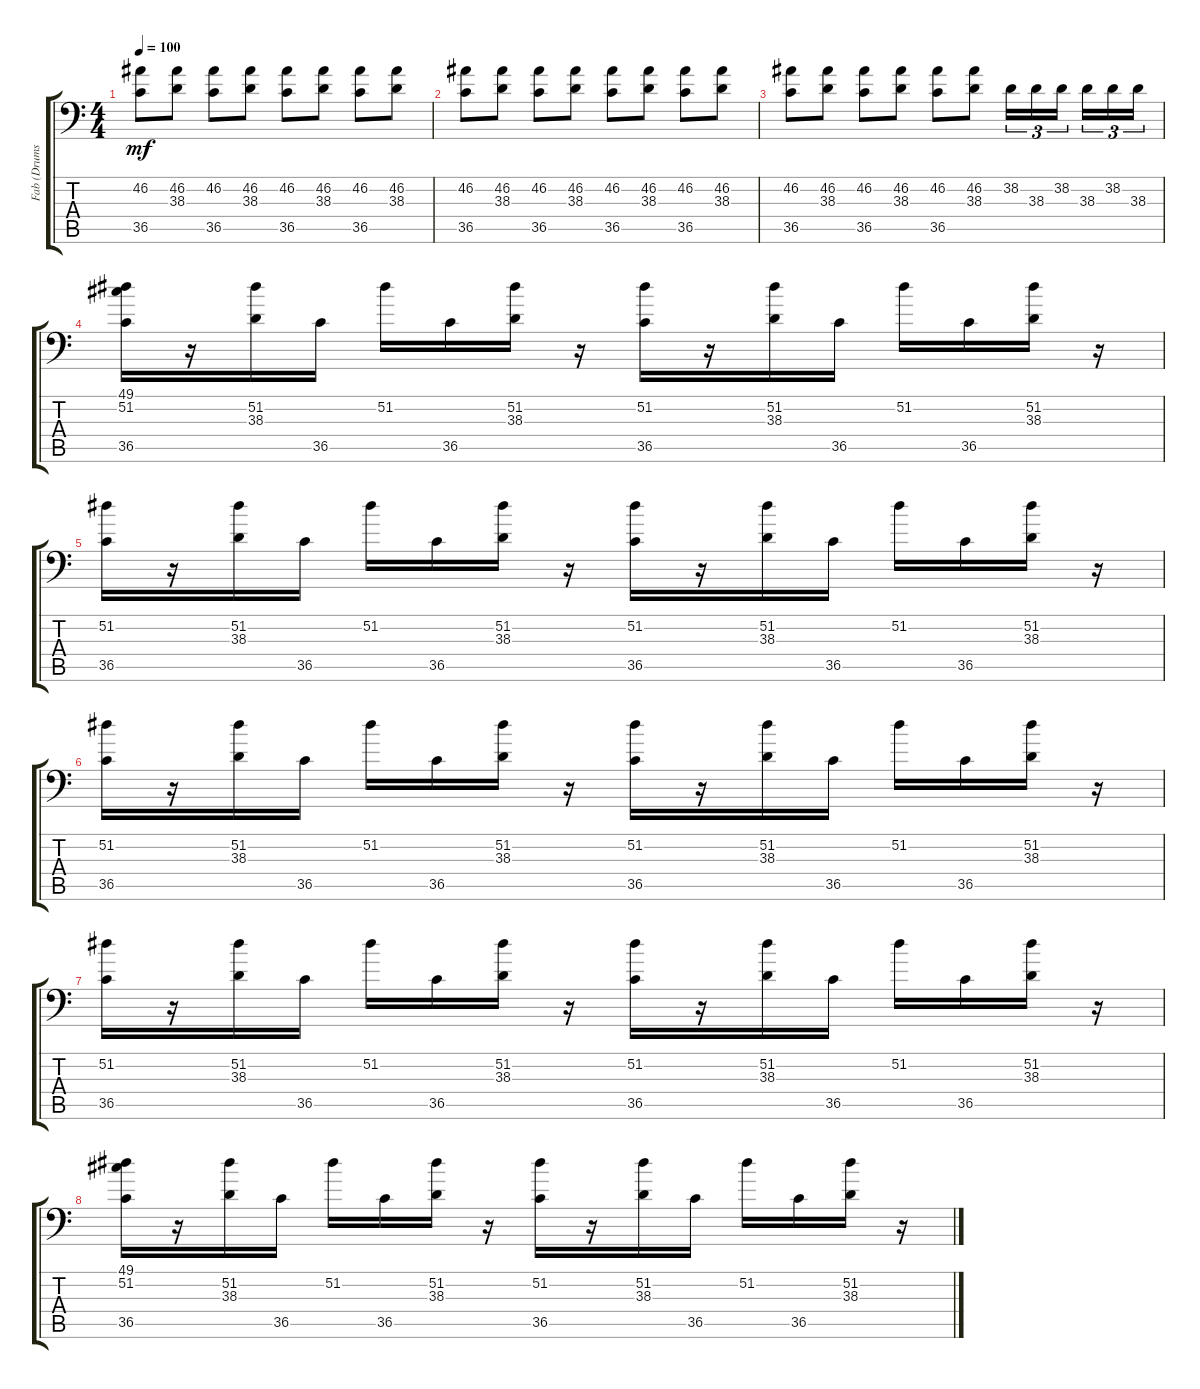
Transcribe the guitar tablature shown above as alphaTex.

\track ("Fab (Drums)" "Fab (Drums") {instrument acousticgrandpiano}
\staff {score tabs}
\tuning (C-1 C-1 C-1 C-1 C-1 C-1) {hide}
\ts (4 4)
\tempo 100
\clef f4
\ks c
(46.2 36.5).8{dy mf} (46.2 38.3).8 (46.2 36.5).8 (46.2 38.3).8 (46.2 36.5).8 (46.2 38.3).8 (46.2 36.5).8 (46.2 38.3).8 |
(46.2 36.5).8 (46.2 38.3).8 (46.2 36.5).8 (46.2 38.3).8 (46.2 36.5).8 (46.2 38.3).8 (46.2 36.5).8 (46.2 38.3).8 |
(46.2 36.5).8 (46.2 38.3).8 (46.2 36.5).8 (46.2 38.3).8 (46.2 36.5).8 (46.2 38.3).8 38.2.16{tu (3 2)} 38.3.16{tu (3 2)} 38.2.16{tu (3 2)} 38.3.16{tu (3 2)} 38.2.16{tu (3 2)} 38.3.16{tu (3 2)} |
(49.1 51.2 36.5).16 r.16 (51.2 38.3).16 36.5.16 51.2.16 36.5.16 (51.2 38.3).16 r.16 (51.2 36.5).16 r.16 (51.2 38.3).16 36.5.16 51.2.16 36.5.16 (51.2 38.3).16 r.16 |
(51.2 36.5).16 r.16 (51.2 38.3).16 36.5.16 51.2.16 36.5.16 (51.2 38.3).16 r.16 (51.2 36.5).16 r.16 (51.2 38.3).16 36.5.16 51.2.16 36.5.16 (51.2 38.3).16 r.16 |
(51.2 36.5).16 r.16 (51.2 38.3).16 36.5.16 51.2.16 36.5.16 (51.2 38.3).16 r.16 (51.2 36.5).16 r.16 (51.2 38.3).16 36.5.16 51.2.16 36.5.16 (51.2 38.3).16 r.16 |
(51.2 36.5).16 r.16 (51.2 38.3).16 36.5.16 51.2.16 36.5.16 (51.2 38.3).16 r.16 (51.2 36.5).16 r.16 (51.2 38.3).16 36.5.16 51.2.16 36.5.16 (51.2 38.3).16 r.16 |
(49.1 51.2 36.5).16 r.16 (51.2 38.3).16 36.5.16 51.2.16 36.5.16 (51.2 38.3).16 r.16 (51.2 36.5).16 r.16 (51.2 38.3).16 36.5.16 51.2.16 36.5.16 (51.2 38.3).16 r.16
